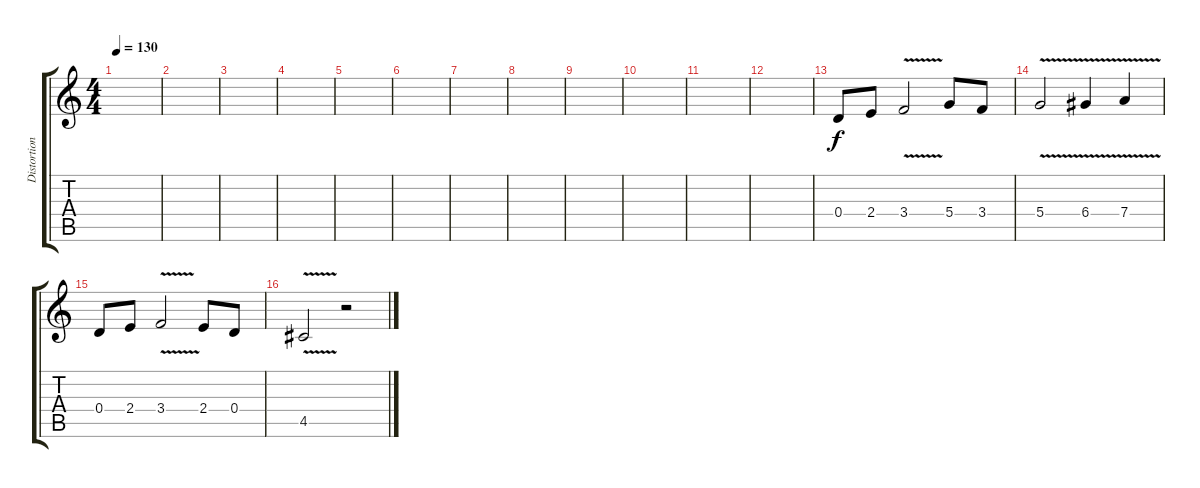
\track ("Distortion Guitar" "Distortion") {instrument distortionguitar}
\staff {score tabs}
\tuning (E4 B3 G3 D3 A2 E2) {hide}
\ts (4 4)
\tempo 130
\clef g2
\ks c
|
|
|
|
|
|
|
|
|
|
|
|
0.4.8 2.4.8 3.4{v}.2 5.4.8 3.4.8 |
5.4{v}.2 6.4{v}.4 7.4{v}.4 |
0.4.8 2.4.8 3.4{v}.2 2.4.8 0.4.8 |
4.5{v}.2 r.2
